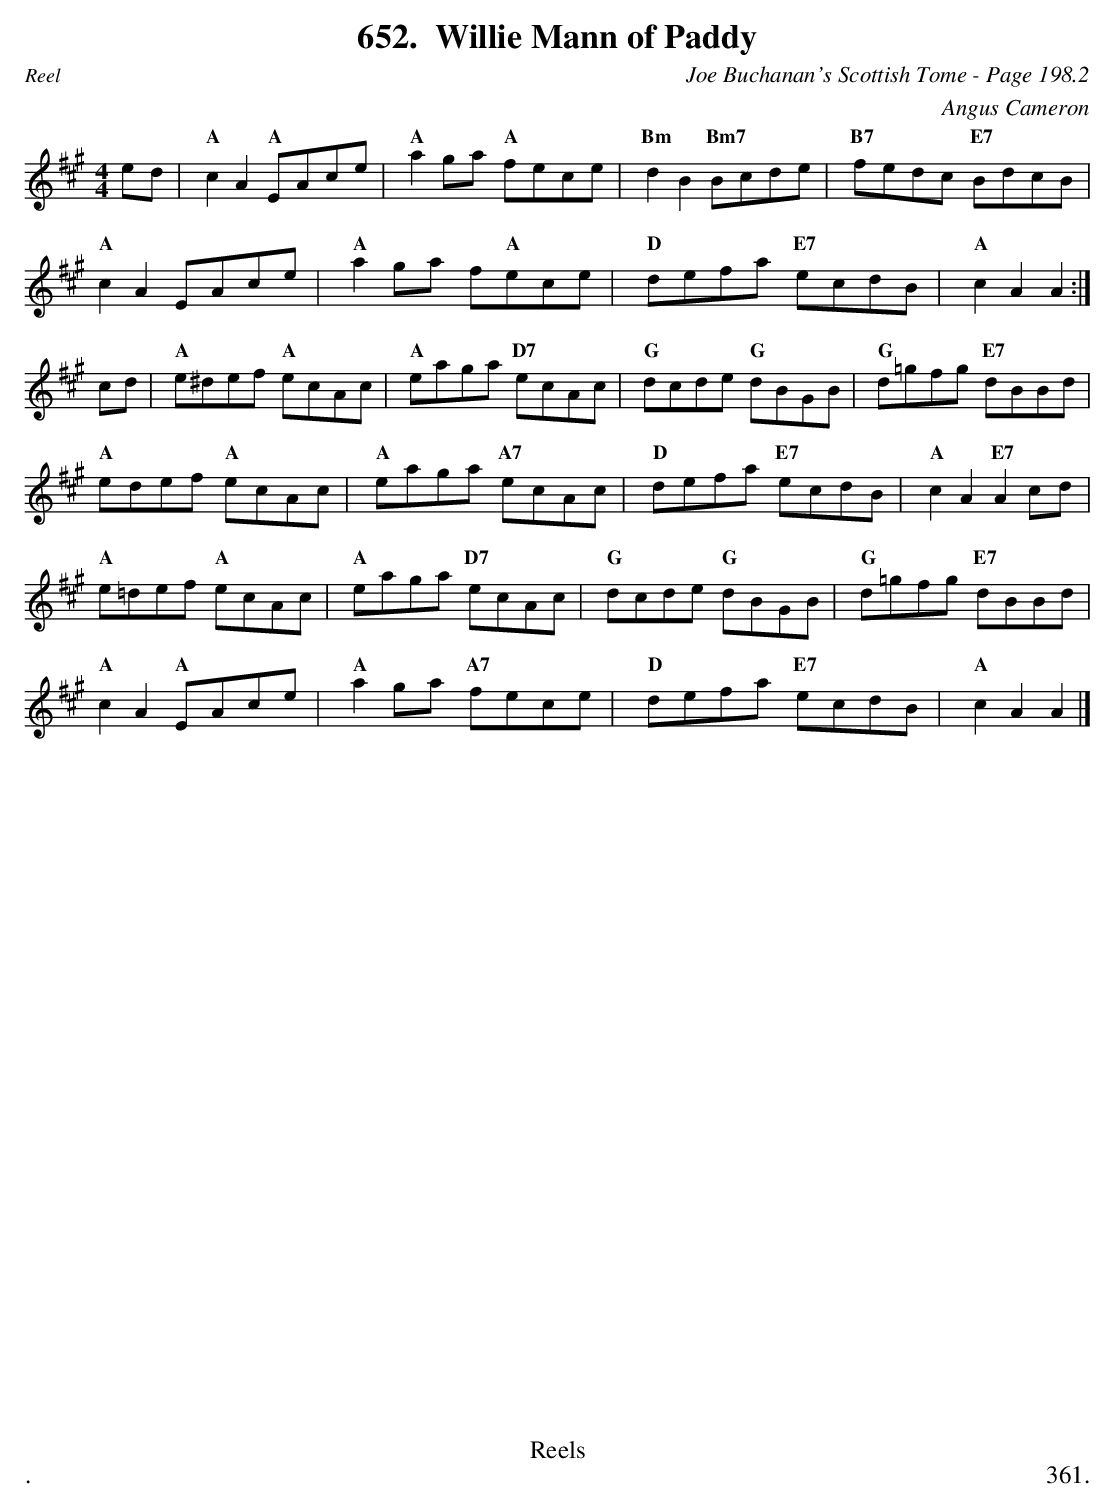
X:1
T:Willie Mann of Paddy
C:Joe Buchanan's Scottish Tome - Page 198.2
C:Angus Cameron
L:1/8
M:4/4
K:A
ed | "A"c2 A2 "A"EAce | "A"a2 ga "A"fece | "Bm"d2 B2 "Bm7"Bcde | "B7"fedc "E7"BdcB |
"A"c2 A2 EAce | "A"a2 ga f"A"ece | "D"defa "E7"ecdB | "A"c2 A2 A2 :|
cd | "A"e^def "A"ecAc | "A"eaga "D7"ecAc | "G"dcde "G"dBGB | "G"d=gfg "E7"dBBd |
"A"edef "A"ecAc | "A"eaga "A7"ecAc | "D"defa "E7"ecdB | "A"c2 A2 "E7"A2 cd |
"A"e=def "A"ecAc | "A"eaga "D7"ecAc | "G"dcde "G"dBGB | "G"d=gfg "E7"dBBd |
"A"c2 A2 "A"EAce | "A"a2 ga "A7"fece | "D"defa "E7"ecdB | "A"c2 A2 A2 |]
